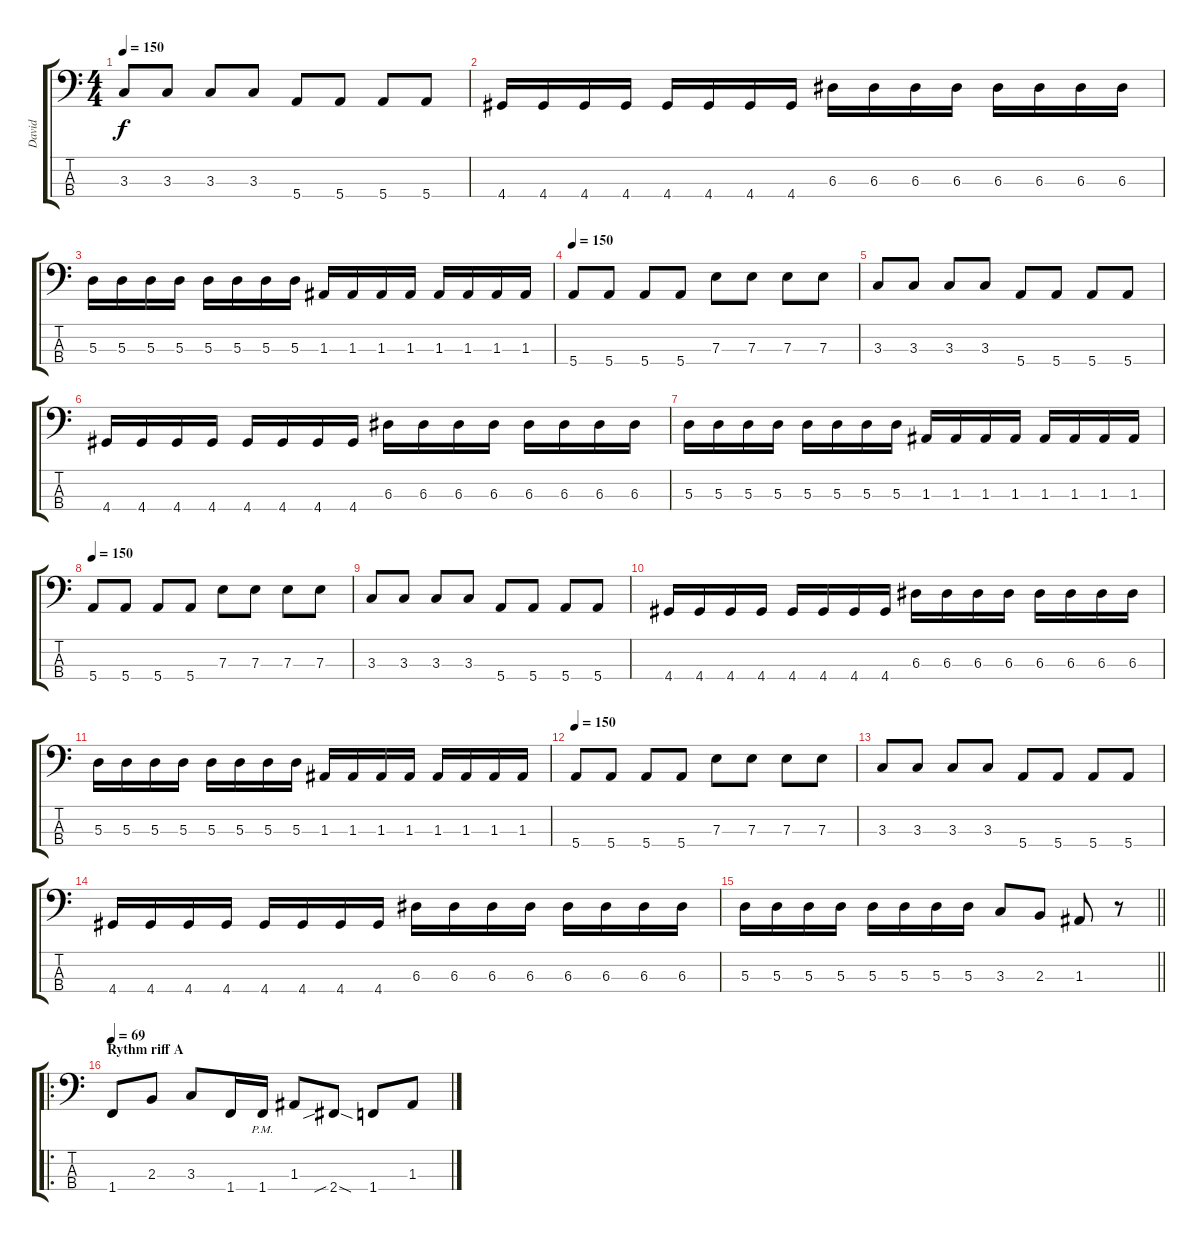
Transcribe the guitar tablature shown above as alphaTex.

\track ("David" "David") {instrument electricbasspick}
\staff {score tabs}
\tuning (G2 D2 A1 E1) {hide}
\ts (4 4)
\tempo 150
\clef f4
\ks c
3.3.8{dy f} 3.3.8 3.3.8 3.3.8 5.4.8 5.4.8 5.4.8 5.4.8 |
4.4.16 4.4.16 4.4.16 4.4.16 4.4.16 4.4.16 4.4.16 4.4.16 6.3.16 6.3.16 6.3.16 6.3.16 6.3.16 6.3.16 6.3.16 6.3.16 |
5.3.16 5.3.16 5.3.16 5.3.16 5.3.16 5.3.16 5.3.16 5.3.16 1.3.16 1.3.16 1.3.16 1.3.16 1.3.16 1.3.16 1.3.16 1.3.16 |
\tempo 150
5.4.8 5.4.8 5.4.8 5.4.8 7.3.8 7.3.8 7.3.8 7.3.8 |
3.3.8 3.3.8 3.3.8 3.3.8 5.4.8 5.4.8 5.4.8 5.4.8 |
4.4.16 4.4.16 4.4.16 4.4.16 4.4.16 4.4.16 4.4.16 4.4.16 6.3.16 6.3.16 6.3.16 6.3.16 6.3.16 6.3.16 6.3.16 6.3.16 |
5.3.16 5.3.16 5.3.16 5.3.16 5.3.16 5.3.16 5.3.16 5.3.16 1.3.16 1.3.16 1.3.16 1.3.16 1.3.16 1.3.16 1.3.16 1.3.16 |
\tempo 150
5.4.8 5.4.8 5.4.8 5.4.8 7.3.8 7.3.8 7.3.8 7.3.8 |
3.3.8 3.3.8 3.3.8 3.3.8 5.4.8 5.4.8 5.4.8 5.4.8 |
4.4.16 4.4.16 4.4.16 4.4.16 4.4.16 4.4.16 4.4.16 4.4.16 6.3.16 6.3.16 6.3.16 6.3.16 6.3.16 6.3.16 6.3.16 6.3.16 |
5.3.16 5.3.16 5.3.16 5.3.16 5.3.16 5.3.16 5.3.16 5.3.16 1.3.16 1.3.16 1.3.16 1.3.16 1.3.16 1.3.16 1.3.16 1.3.16 |
\tempo 150
5.4.8 5.4.8 5.4.8 5.4.8 7.3.8 7.3.8 7.3.8 7.3.8 |
3.3.8 3.3.8 3.3.8 3.3.8 5.4.8 5.4.8 5.4.8 5.4.8 |
4.4.16 4.4.16 4.4.16 4.4.16 4.4.16 4.4.16 4.4.16 4.4.16 6.3.16 6.3.16 6.3.16 6.3.16 6.3.16 6.3.16 6.3.16 6.3.16 |
\barLineRight lightlight
5.3.16 5.3.16 5.3.16 5.3.16 5.3.16 5.3.16 5.3.16 5.3.16 3.3.8 2.3.8 1.3.8 r.8 |
\ro
\section ("" "Rythm riff A")
\tempo 69
1.4.8 2.3.8 3.3.8 1.4.16 1.4{pm}.16 1.3.8 2.4{sib sod}.8 1.4.8 1.3.8
